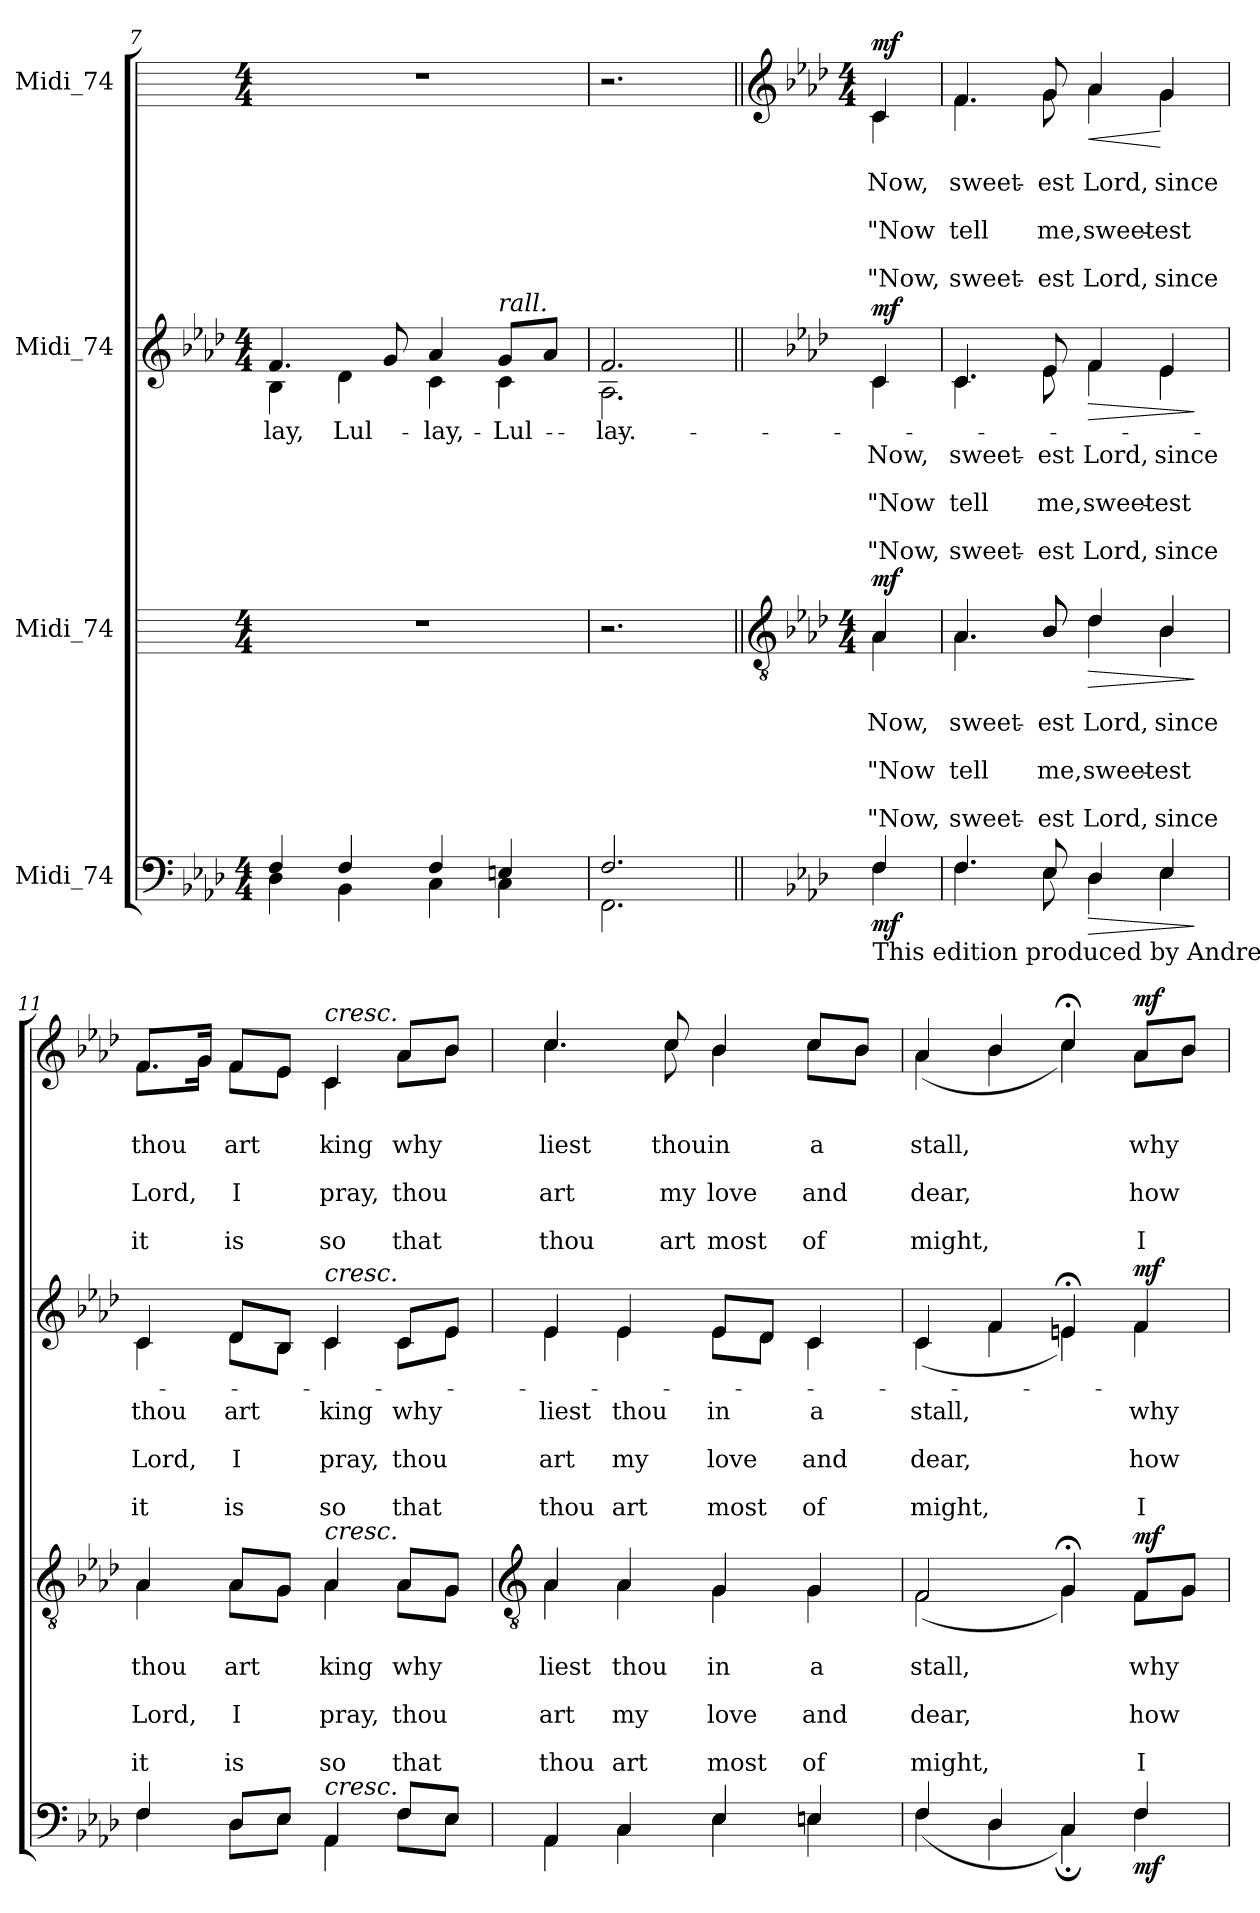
**kern	**dynam	**kern	**text	**text	**text	**text	**text	**text	**dynam	**kern	**text	**text	**text	**text	**text	**text	**dynam	**kern	**text	**text	**text	**text	**text	**text	**dynam
*part4	*part4	*part3	*part3	*part3	*part3	*part3	*part3	*part3	*part3	*part2	*part2	*part2	*part2	*part2	*part2	*part2	*part2	*part1	*part1	*part1	*part1	*part1	*part1	*part1	*part1
*staff4	*staff4	*staff3	*staff3	*staff3	*staff3	*staff3	*staff3	*staff3	*staff3	*staff2	*staff2	*staff2	*staff2	*staff2	*staff2	*staff2	*staff2	*staff1	*staff1	*staff1	*staff1	*staff1	*staff1	*staff1	*staff1
*I"Midi_74	*	*I"Midi_74	*	*	*	*	*	*	*	*I"Midi_74	*	*	*	*	*	*	*	*I"Midi_74	*	*	*	*	*	*	*
*clefF4	*	*	*	*	*	*	*	*	*	*clefG2	*	*	*	*	*	*	*	*	*	*	*	*	*	*	*
*k[b-e-a-d-]	*	*	*	*	*	*	*	*	*	*k[b-e-a-d-]	*	*	*	*	*	*	*	*	*	*	*	*	*	*	*
*A-:	*	*	*	*	*	*	*	*	*	*A-:	*	*	*	*	*	*	*	*	*	*	*	*	*	*	*
*M4/4	*	*M4/4	*	*	*	*	*	*	*	*M4/4	*	*	*	*	*	*	*	*M4/4	*	*	*	*	*	*	*
=7	=7	=7	=7	=7	=7	=7	=7	=7	=7	=7	=7	=7	=7	=7	=7	=7	=7	=7	=7	=7	=7	=7	=7	=7	=7
*^	*	*	*	*	*	*	*	*	*	*^	*	*	*	*	*	*	*	*	*	*	*	*	*	*	*
!	!	!	!	!	!	!	!	!	!	!	!	!	!LO:LY:b	!	!	!	!	!	!	!	!	!	!	!	!	!	!
4F/	4D-\	.	1r	.	.	.	.	.	.	.	4.f/	4B-\	-lay,	.	.	.	.	.	.	1r	.	.	.	.	.	.	.
!	!	!	!	!	!	!	!	!	!	!	!	!	!LO:LY:b	!	!	!	!	!	!	!	!	!	!	!	!	!	!
4F/	4BB-\	.	.	.	.	.	.	.	.	.	.	4d-\	Lul-	.	.	.	.	.	.	.	.	.	.	.	.	.	.
.	.	.	.	.	.	.	.	.	.	.	8g/	.	.	.	.	.	.	.	.	.	.	.	.	.	.	.	.
!	!	!	!	!	!	!	!	!	!	!	!	!	!LO:LY:b	!	!	!	!	!	!	!	!	!	!	!	!	!	!
4F/	4C\	.	.	.	.	.	.	.	.	.	4a-/	4c\	-lay,	.	.	.	.	.	.	.	.	.	.	.	.	.	.
!	!	!	!	!	!	!	!	!	!	!	!LO:TX:a:i:t=rall.	!	!	!	!	!	!	!	!	!	!	!	!	!	!	!	!
!	!	!	!	!	!	!	!	!	!	!	!	!	!LO:LY:b	!	!	!	!	!	!	!	!	!	!	!	!	!	!
4En/	4C\	.	.	.	.	.	.	.	.	.	8g/L	4c\	Lul-	.	.	.	.	.	.	.	.	.	.	.	.	.	.
.	.	.	.	.	.	.	.	.	.	.	8a-/J	.	.	.	.	.	.	.	.	.	.	.	.	.	.	.	.
=8	=8	=8	=8	=8	=8	=8	=8	=8	=8	=8	=8	=8	=8	=8	=8	=8	=8	=8	=8	=8	=8	=8	=8	=8	=8	=8	=8
!	!	!	!	!	!	!	!	!	!	!	!	!	!LO:LY:b	!	!	!	!	!	!	!	!	!	!	!	!	!	!
2.F/	2.FF\	.	2.r	.	.	.	.	.	.	.	2.f/	2.A-\	-lay.	.	.	.	.	.	.	2.r	.	.	.	.	.	.	.
!!LO:LB:g=z
=9||	=9||	=9||	=9||	=9||	=9||	=9||	=9||	=9||	=9||	=9||	=9||	=9||	=9||	=9||	=9||	=9||	=9||	=9||	=9||	=9||	=9||	=9||	=9||	=9||	=9||	=9||	=9||
*	*	*	*clefGv2	*	*	*	*	*	*	*	*	*	*	*	*	*	*	*	*	*clefG2	*	*	*	*	*	*	*
*	*	*	*k[b-e-a-d-]	*	*	*	*	*	*	*	*	*	*	*	*	*	*	*	*	*k[b-e-a-d-]	*	*	*	*	*	*	*
*	*	*	*A-:	*	*	*	*	*	*	*	*	*	*	*	*	*	*	*	*	*A-:	*	*	*	*	*	*	*
*	*	*	*M4/4	*	*	*	*	*	*	*	*	*	*	*	*	*	*	*	*	*M4/4	*	*	*	*	*	*	*
!LO:TX:b:t=This edition produced by Andrew Sims 2020	!	!	!	!	!	!	!	!	!	!	!	!	!	!	!	!	!	!	!	!	!	!	!	!	!	!	!
!	!	!	!	!LO:LY:b	!	!LO:LY:b	!	!LO:LY:b	!	!	!	!	!	!	!	!	!	!	!	!	!	!	!	!	!	!	!
*	*	*	*^	*	*	*	*	*	*	*	*	*	*	*	*	*	*	*	*	*	*	*	*	*	*	*	*
!	!	!	!	!	!	!LO:LY:b	!	!LO:LY:b	!	!LO:LY:b	!	!	!	!LO:LY:b	!	!LO:LY:b	!	!LO:LY:b	!	!	!	!	!	!	!	!	!	!
!	!	!	!	!	!	!	!	!	!	!	!	!	!	!	!LO:LY:b	!	!LO:LY:b	!	!LO:LY:b	!	!	!LO:LY:b	!	!LO:LY:b	!	!LO:LY:b	!	!
*	*	*	*	*	*	*	*	*	*	*	*	*	*	*	*	*	*	*	*	*	*^	*	*	*	*	*	*	*
!	!	!LO:DY:b	!	!	!	!	!	!	!	!	!LO:DY:b	!	!	!	!	!	!	!	!	!LO:DY:b	!	!	!	!LO:LY:b	!	!LO:LY:b	!	!LO:LY:b	!LO:DY:a
4F	4F	mf	4A-	4A-	.	Now,	.	"Now	.	"Now,	mf	4c	4c	.	Now,	.	"Now	.	"Now,	mf	4c	4c	.	Now,	.	"Now	.	"Now,	mf
=10	=10	=10	=10	=10	=10	=10	=10	=10	=10	=10	=10	=10	=10	=10	=10	=10	=10	=10	=10	=10	=10	=10	=10	=10	=10	=10	=10	=10	=10
!	!	!	!	!	!LO:LY:b	!	!LO:LY:b	!	!LO:LY:b	!	!	!	!	!	!	!	!	!	!	!	!	!	!	!	!	!	!	!	!
!	!	!	!	!	!	!LO:LY:b	!	!LO:LY:b	!	!LO:LY:b	!	!	!	!LO:LY:b	!	!LO:LY:b	!	!LO:LY:b	!	!	!	!	!	!	!	!	!	!	!
!	!	!	!	!	!	!	!	!	!	!	!	!	!	!	!LO:LY:b	!	!LO:LY:b	!	!LO:LY:b	!	!	!	!LO:LY:b	!	!LO:LY:b	!	!LO:LY:b	!	!
!	!	!	!	!	!	!	!	!	!	!	!	!	!	!	!	!	!	!	!	!	!	!	!	!LO:LY:b	!	!LO:LY:b	!	!LO:LY:b	!
4.F	4.F	.	4.A-	4.A-	.	sweet-	.	-tell	.	sweet-	.	4.c	4.c	.	sweet-	.	-tell	.	sweet-	.	4.f	4.f	.	sweet-	.	-tell	.	sweet-	.
!	!	!	!	!	!LO:LY:b	!	!LO:LY:b	!	!LO:LY:b	!	!	!	!	!	!	!	!	!	!	!	!	!	!	!	!	!	!	!	!
!	!	!	!	!	!	!LO:LY:b	!	!LO:LY:b	!	!LO:LY:b	!	!	!	!LO:LY:b	!	!LO:LY:b	!	!LO:LY:b	!	!	!	!	!	!	!	!	!	!	!
!	!	!	!	!	!	!	!	!	!	!	!	!	!	!	!LO:LY:b	!	!LO:LY:b	!	!LO:LY:b	!	!	!	!LO:LY:b	!	!LO:LY:b	!	!LO:LY:b	!	!
!	!	!	!	!	!	!	!	!	!	!	!	!	!	!	!	!	!	!	!	!	!	!	!	!LO:LY:b	!	!LO:LY:b	!	!LO:LY:b	!
8E-	8E-	.	8B-/	8B-/	.	-est	.	me,	.	est	.	8e-	8e-	.	-est	.	me,	.	est	.	8g	8g	.	-est	.	me,	.	est	.
!	!	!LO:HP:b	!	!	!LO:LY:b	!	!LO:LY:b	!	!LO:LY:b	!	!	!	!	!	!	!	!	!	!	!	!	!	!	!	!	!	!	!	!
!	!	!	!	!	!	!LO:LY:b	!	!LO:LY:b	!	!LO:LY:b	!LO:HP:b	!	!	!LO:LY:b	!	!LO:LY:b	!	!LO:LY:b	!	!	!	!	!	!	!	!	!	!	!
!	!	!	!	!	!	!	!	!	!	!	!	!	!	!	!LO:LY:b	!	!LO:LY:b	!	!LO:LY:b	!LO:HP:b	!	!	!LO:LY:b	!	!LO:LY:b	!	!LO:LY:b	!	!
!	!	!	!	!	!	!	!	!	!	!	!	!	!	!	!	!	!	!	!	!	!	!	!	!LO:LY:b	!	!LO:LY:b	!	!LO:LY:b	!LO:HP:b
!	!	!	!	!	!	!	!	!	!	!	!	!	!	!	!	!	!	!	!	!	!	!	!	!	!	!	!	!	!LO:HP:n=1:b
4D-	4D-	>	4d-	4d-	.	Lord,	.	sweet-	.	-Lord,	>	4f	4f	.	Lord,	.	sweet-	.	-Lord,	>	4a-	4a-	.	Lord,	.	sweet-	.	-Lord,	< >
!	!	!	!	!	!LO:LY:b	!	!LO:LY:b	!	!LO:LY:b	!	!	!	!	!	!	!	!	!	!	!	!	!	!	!	!	!	!	!	!
!	!	!	!	!	!	!LO:LY:b	!	!LO:LY:b	!	!LO:LY:b	!	!	!	!LO:LY:b	!	!LO:LY:b	!	!LO:LY:b	!	!	!	!	!	!	!	!	!	!	!
!	!	!	!	!	!	!	!	!	!	!	!	!	!	!	!LO:LY:b	!	!LO:LY:b	!	!LO:LY:b	!	!	!	!LO:LY:b	!	!LO:LY:b	!	!LO:LY:b	!	!
!	!	!	!	!	!	!	!	!	!	!	!	!	!	!	!	!	!	!	!	!	!	!	!	!LO:LY:b	!	!LO:LY:b	!	!LO:LY:b	!
4E-	4E-	.	4B-	4B-	.	since	.	est	.	since	.	4e-	4e-	.	since	.	est	.	since	.	4g	4g	.	since	.	est	.	since	[
*v	*v	*	*	*	*	*	*	*	*	*	*	*v	*v	*	*	*	*	*	*	*	*v	*v	*	*	*	*	*	*	*
*	*	*v	*v	*	*	*	*	*	*	*	*	*	*	*	*	*	*	*	*	*	*	*	*	*	*	*
.	]	.	.	.	.	.	.	.	]	.	.	.	.	.	.	.	]	.	.	.	.	.	.	.	]
=11	=11	=11	=11	=11	=11	=11	=11	=11	=11	=11	=11	=11	=11	=11	=11	=11	=11	=11	=11	=11	=11	=11	=11	=11	=11
*^	*	*	*	*	*	*	*	*	*	*	*	*	*	*	*	*	*	*	*	*	*	*	*	*	*
!	!	!	!	!LO:LY:b	!	!LO:LY:b	!	!LO:LY:b	!	!	!	!	!	!	!	!	!	!	!	!	!	!	!	!	!	!
*	*	*	*^	*	*	*	*	*	*	*	*	*	*	*	*	*	*	*	*	*	*	*	*	*	*	*
!	!	!	!	!	!	!LO:LY:b	!	!LO:LY:b	!	!LO:LY:b	!	!	!LO:LY:b	!	!LO:LY:b	!	!LO:LY:b	!	!	!	!	!	!	!	!	!	!
*	*	*	*	*	*	*	*	*	*	*	*	*^	*	*	*	*	*	*	*	*	*	*	*	*	*	*	*
!	!	!	!	!	!	!	!	!	!	!	!	!	!	!	!LO:LY:b	!	!LO:LY:b	!	!LO:LY:b	!	!	!LO:LY:b	!	!LO:LY:b	!	!LO:LY:b	!	!
*	*	*	*	*	*	*	*	*	*	*	*	*	*	*	*	*	*	*	*	*	*^	*	*	*	*	*	*	*
!	!	!	!	!	!	!	!	!	!	!	!	!	!	!	!	!	!	!	!	!	!	!	!	!LO:LY:b	!	!LO:LY:b	!	!LO:LY:b	!
4F	4F	.	4A-	4A-	.	thou	.	Lord,	.	it	.	4c	4c	.	thou	.	Lord,	.	it	.	8.fL	8.fL	.	thou	.	Lord,	.	it	.
.	.	.	.	.	.	.	.	.	.	.	.	.	.	.	.	.	.	.	.	.	16gJ	16gJ	.	.	.	.	.	.	.
!	!	!	!	!	!LO:LY:b	!	!LO:LY:b	!	!LO:LY:b	!	!	!	!	!	!	!	!	!	!	!	!	!	!	!	!	!	!	!	!
!	!	!	!	!	!	!LO:LY:b	!	!LO:LY:b	!	!LO:LY:b	!	!	!	!LO:LY:b	!	!LO:LY:b	!	!LO:LY:b	!	!	!	!	!	!	!	!	!	!	!
!	!	!	!	!	!	!	!	!	!	!	!	!	!	!	!LO:LY:b	!	!LO:LY:b	!	!LO:LY:b	!	!	!	!LO:LY:b	!	!LO:LY:b	!	!LO:LY:b	!	!
!	!	!	!	!	!	!	!	!	!	!	!	!	!	!	!	!	!	!	!	!	!	!	!	!LO:LY:b	!	!LO:LY:b	!	!LO:LY:b	!
8D-L	8D-L	.	8A-L	8A-L	.	art	.	I	.	is	.	8d-L	8d-L	.	art	.	I	.	is	.	8fL	8fL	.	art	.	I	.	is	.
8E-J	8E-J	.	8GJ	8GJ	.	.	.	.	.	.	.	8B-J	8B-J	.	.	.	.	.	.	.	8e-J	8e-J	.	.	.	.	.	.	.
!	!	!	!	!	!	!	!	!	!	!	!	!	!	!	!	!	!	!	!	!	!LO:TX:a:i:t=cresc.	!	!	!	!	!	!	!	!
!	!	!	!	!	!	!	!	!	!	!	!	!LO:TX:a:i:t=cresc.	!	!	!	!	!	!	!	!	!	!	!	!	!	!	!	!	!
!	!	!	!LO:TX:a:i:t=cresc.	!	!	!	!	!	!	!	!	!	!	!	!	!	!	!	!	!	!	!	!	!	!	!	!	!	!
!LO:TX:a:i:t=cresc.	!	!	!	!	!	!	!	!	!	!	!	!	!	!	!	!	!	!	!	!	!	!	!	!	!	!	!	!	!
!	!	!	!	!	!LO:LY:b	!	!LO:LY:b	!	!LO:LY:b	!	!	!	!	!	!	!	!	!	!	!	!	!	!	!	!	!	!	!	!
!	!	!	!	!	!	!LO:LY:b	!	!LO:LY:b	!	!LO:LY:b	!	!	!	!LO:LY:b	!	!LO:LY:b	!	!LO:LY:b	!	!	!	!	!	!	!	!	!	!	!
!	!	!	!	!	!	!	!	!	!	!	!	!	!	!	!LO:LY:b	!	!LO:LY:b	!	!LO:LY:b	!	!	!	!LO:LY:b	!	!LO:LY:b	!	!LO:LY:b	!	!
!	!	!	!	!	!	!	!	!	!	!	!	!	!	!	!	!	!	!	!	!	!	!	!	!LO:LY:b	!	!LO:LY:b	!	!LO:LY:b	!
4AA-	4AA-	.	4A-	4A-	.	king	.	pray,	.	so	.	4c	4c	.	king	.	pray,	.	so	.	4c	4c	.	king	.	pray,	.	so	.
!	!	!	!	!	!LO:LY:b	!	!LO:LY:b	!	!LO:LY:b	!	!	!	!	!	!	!	!	!	!	!	!	!	!	!	!	!	!	!	!
!	!	!	!	!	!	!LO:LY:b	!	!LO:LY:b	!	!LO:LY:b	!	!	!	!LO:LY:b	!	!LO:LY:b	!	!LO:LY:b	!	!	!	!	!	!	!	!	!	!	!
!	!	!	!	!	!	!	!	!	!	!	!	!	!	!	!LO:LY:b	!	!LO:LY:b	!	!LO:LY:b	!	!	!	!LO:LY:b	!	!LO:LY:b	!	!LO:LY:b	!	!
!	!	!	!	!	!	!	!	!	!	!	!	!	!	!	!	!	!	!	!	!	!	!	!	!LO:LY:b	!	!LO:LY:b	!	!LO:LY:b	!
8FL	8FL	.	8A-L	8A-L	.	why	.	thou	.	that	.	8cL	8cL	.	why	.	thou	.	that	.	8a-L	8a-L	.	why	.	thou	.	that	.
8E-J	8E-J	.	8GJ	8GJ	.	.	.	.	.	.	.	8e-J	8e-J	.	.	.	.	.	.	.	8b-J	8b-J	.	.	.	.	.	.	.
!!LO:LB:g=z	!!
=12	=12	=12	=12	=12	=12	=12	=12	=12	=12	=12	=12	=12	=12	=12	=12	=12	=12	=12	=12	=12	=12	=12	=12	=12	=12	=12	=12	=12	=12
*	*	*	*clefGv2	*	*	*	*	*	*	*	*	*	*	*	*	*	*	*	*	*	*	*	*	*	*	*	*	*	*
!	!	!	!	!	!LO:LY:b	!	!LO:LY:b	!	!LO:LY:b	!	!	!	!	!	!	!	!	!	!	!	!	!	!	!	!	!	!	!	!
!	!	!	!	!	!	!LO:LY:b	!	!LO:LY:b	!	!LO:LY:b	!	!	!	!LO:LY:b	!	!LO:LY:b	!	!LO:LY:b	!	!	!	!	!	!	!	!	!	!	!
!	!	!	!	!	!	!	!	!	!	!	!	!	!	!	!LO:LY:b	!	!LO:LY:b	!	!LO:LY:b	!	!	!	!LO:LY:b	!	!LO:LY:b	!	!LO:LY:b	!	!
!	!	!	!	!	!	!	!	!	!	!	!	!	!	!	!	!	!	!	!	!	!	!	!	!LO:LY:b	!	!LO:LY:b	!	!LO:LY:b	!
4AA-	4AA-	.	4A-	4A-	.	-liest	.	art	.	thou	.	4e-	4e-	.	-liest	.	art	.	thou	.	4.cc	4.cc	.	liest	.	art	.	thou	.
!	!	!	!	!	!LO:LY:b	!	!LO:LY:b	!	!LO:LY:b	!	!	!	!	!	!	!	!	!	!	!	!	!	!	!	!	!	!	!	!
!	!	!	!	!	!	!LO:LY:b	!	!LO:LY:b	!	!LO:LY:b	!	!	!	!LO:LY:b	!	!LO:LY:b	!	!LO:LY:b	!	!	!	!	!	!	!	!	!	!	!
!	!	!	!	!	!	!	!	!	!	!	!	!	!	!	!LO:LY:b	!	!LO:LY:b	!	!LO:LY:b	!	!	!	!	!	!	!	!	!	!
4C	4C	.	4A-	4A-	.	thou	.	my	.	art	.	4e-	4e-	.	thou	.	my	.	art	.	.	.	.	.	.	.	.	.	.
!	!	!	!	!	!	!	!	!	!	!	!	!	!	!	!	!	!	!	!	!	!	!	!LO:LY:b	!	!LO:LY:b	!	!LO:LY:b	!	!
!	!	!	!	!	!	!	!	!	!	!	!	!	!	!	!	!	!	!	!	!	!	!	!	!LO:LY:b	!	!LO:LY:b	!	!LO:LY:b	!
.	.	.	.	.	.	.	.	.	.	.	.	.	.	.	.	.	.	.	.	.	8cc	8cc	.	thou	.	my	.	art	.
!	!	!	!	!	!LO:LY:b	!	!LO:LY:b	!	!LO:LY:b	!	!	!	!	!	!	!	!	!	!	!	!	!	!	!	!	!	!	!	!
!	!	!	!	!	!	!LO:LY:b	!	!LO:LY:b	!	!LO:LY:b	!	!	!	!LO:LY:b	!	!LO:LY:b	!	!LO:LY:b	!	!	!	!	!	!	!	!	!	!	!
!	!	!	!	!	!	!	!	!	!	!	!	!	!	!	!LO:LY:b	!	!LO:LY:b	!	!LO:LY:b	!	!	!	!LO:LY:b	!	!LO:LY:b	!	!LO:LY:b	!	!
!	!	!	!	!	!	!	!	!	!	!	!	!	!	!	!	!	!	!	!	!	!	!	!	!LO:LY:b	!	!LO:LY:b	!	!LO:LY:b	!
4E-	4E-	.	4G	4G	.	in	.	love	.	most	.	8e-L	8e-L	.	in	.	love	.	most	.	4b-	4b-	.	in	.	love	.	most	.
.	.	.	.	.	.	.	.	.	.	.	.	8d-J	8d-J	.	.	.	.	.	.	.	.	.	.	.	.	.	.	.	.
!	!	!	!	!	!LO:LY:b	!	!LO:LY:b	!	!LO:LY:b	!	!	!	!	!	!	!	!	!	!	!	!	!	!	!	!	!	!	!	!
!	!	!	!	!	!	!LO:LY:b	!	!LO:LY:b	!	!LO:LY:b	!	!	!	!LO:LY:b	!	!LO:LY:b	!	!LO:LY:b	!	!	!	!	!	!	!	!	!	!	!
!	!	!	!	!	!	!	!	!	!	!	!	!	!	!	!LO:LY:b	!	!LO:LY:b	!	!LO:LY:b	!	!	!	!LO:LY:b	!	!LO:LY:b	!	!LO:LY:b	!	!
!	!	!	!	!	!	!	!	!	!	!	!	!	!	!	!	!	!	!	!	!	!	!	!	!LO:LY:b	!	!LO:LY:b	!	!LO:LY:b	!
4En	4En	.	4G	4G	.	a	.	and	.	of	.	4c	4c	.	a	.	and	.	of	.	8ccL	8ccL	.	a	.	and	.	of	.
.	.	.	.	.	.	.	.	.	.	.	.	.	.	.	.	.	.	.	.	.	8b-J	8b-J	.	.	.	.	.	.	.
=13	=13	=13	=13	=13	=13	=13	=13	=13	=13	=13	=13	=13	=13	=13	=13	=13	=13	=13	=13	=13	=13	=13	=13	=13	=13	=13	=13	=13	=13
!	!	!	!	!	!LO:LY:b	!	!LO:LY:b	!	!LO:LY:b	!	!	!	!	!	!	!	!	!	!	!	!	!	!	!	!	!	!	!	!
!	!	!	!	!	!	!LO:LY:b	!	!LO:LY:b	!	!LO:LY:b	!	!	!	!LO:LY:b	!	!LO:LY:b	!	!LO:LY:b	!	!	!	!	!	!	!	!	!	!	!
!	!	!	!	!	!	!	!	!	!	!	!	!	!	!	!LO:LY:b	!	!LO:LY:b	!	!LO:LY:b	!	!	!	!LO:LY:b	!	!LO:LY:b	!	!LO:LY:b	!	!
!	!	!	!	!	!	!	!	!	!	!	!	!	!	!	!	!	!	!	!	!	!	!	!	!LO:LY:b	!	!LO:LY:b	!	!LO:LY:b	!
4F	(>4F	.	2F	(<2F	.	stall,	.	dear,	.	might,	.	4c	(<4c	.	stall,	.	dear,	.	might,	.	4a-	(>4a-	.	stall,	.	dear,	.	might,	.
4D-	4D-	.	.	.	.	.	.	.	.	.	.	4f	4f	.	.	.	.	.	.	.	4b-	4b-	.	.	.	.	.	.	.
4C	4C;<)	.	4G;<	4G)	.	.	.	.	.	.	.	4en;<	4en)	.	.	.	.	.	.	.	4cc;<	4cc)	.	.	.	.	.	.	.
!	!	!	!	!	!LO:LY:b	!	!LO:LY:b	!	!LO:LY:b	!	!	!	!	!	!	!	!	!	!	!	!	!	!	!	!	!	!	!	!
!	!	!	!	!	!	!LO:LY:b	!	!LO:LY:b	!	!LO:LY:b	!	!	!	!LO:LY:b	!	!LO:LY:b	!	!LO:LY:b	!	!	!	!	!	!	!	!	!	!	!
!	!	!	!	!	!	!	!	!	!	!	!	!	!	!	!LO:LY:b	!	!LO:LY:b	!	!LO:LY:b	!	!	!	!LO:LY:b	!	!LO:LY:b	!	!LO:LY:b	!	!
!	!	!LO:DY:b	!	!	!	!	!	!	!	!	!LO:DY:b	!	!	!	!	!	!	!	!	!LO:DY:b	!	!	!	!LO:LY:b	!	!LO:LY:b	!	!LO:LY:b	!LO:DY:b
4F	4F	mf	8FL	8FL	.	why	.	how	.	I	mf	4f	4f	.	why	.	how	.	I	mf	8a-L	8a-L	.	why	.	how	.	I	mf
.	.	.	8GJ	8GJ	.	.	.	.	.	.	.	.	.	.	.	.	.	.	.	.	8b-J	8b-J	.	.	.	.	.	.	.
*v	*v	*	*	*	*	*	*	*	*	*	*	*v	*v	*	*	*	*	*	*	*	*v	*v	*	*	*	*	*	*	*
*	*	*v	*v	*	*	*	*	*	*	*	*	*	*	*	*	*	*	*	*	*	*	*	*	*	*	*
=	=	=	=	=	=	=	=	=	=	=	=	=	=	=	=	=	=	=	=	=	=	=	=	=	=
*-	*-	*-	*-	*-	*-	*-	*-	*-	*-	*-	*-	*-	*-	*-	*-	*-	*-	*-	*-	*-	*-	*-	*-	*-	*-
